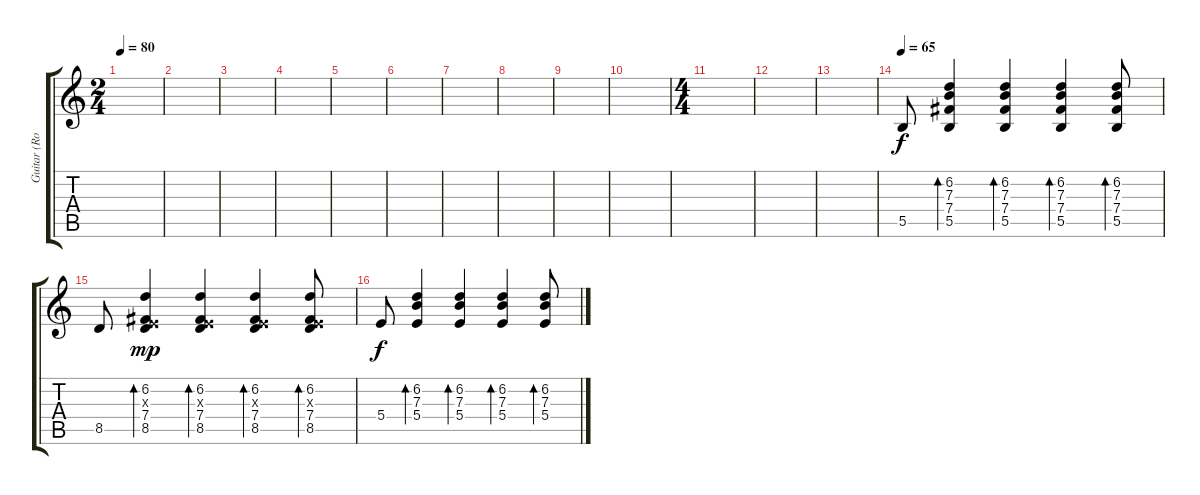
\track ("Guitar (Robb Flynn)" "Guitar (Ro") {instrument acousticguitarsteel}
\staff {score tabs}
\tuning (Db4 Ab3 E3 B2 Gb2 B1) {hide}
\ts (2 4)
\tempo 80
\clef g2
\ks c
|
|
|
|
|
|
|
|
|
|
\ts (4 4)
|
|
|
\tempo 65
5.5.8{volume 12 instrument acousticguitarsteel} (6.2 7.3 7.4 5.5).4{bd 120} (6.2 7.3 7.4 5.5).4{bd 120} (6.2 7.3 7.4 5.5).4{bd 120} (6.2 7.3 7.4 5.5).8{bd 30} |
8.5.8 (6.2 0.3{x} 7.4 8.5).4{bd 120 dy mp} (6.2 0.3{x} 7.4 8.5).4{bd 120} (6.2 0.3{x} 7.4 8.5).4{bd 120} (6.2 0.3{x} 7.4 8.5).8{bd 30} |
5.4.8{dy f} (6.2 7.3 5.4).4{bd 120} (6.2 7.3 5.4).4{bd 120} (6.2 7.3 5.4).4{bd 120} (6.2 7.3 5.4).8{bd 30}
